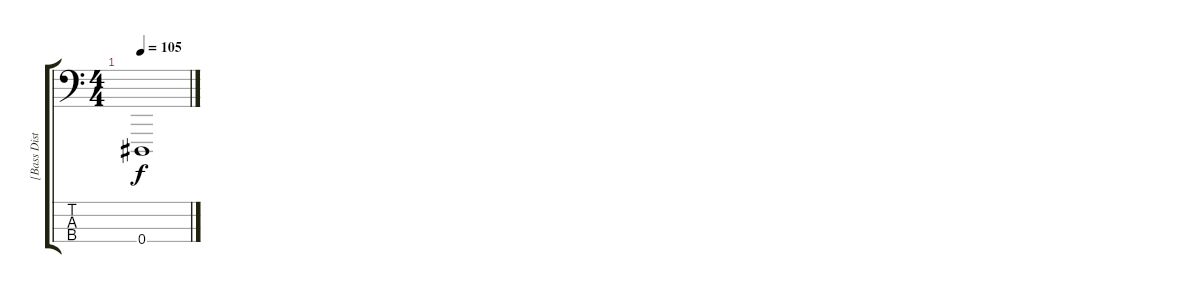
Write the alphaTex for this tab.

\track ("[Bass Distortion]" "[Bass Dist") {instrument lead8bassandlead}
\staff {score tabs}
\tuning (Gb2 Db2 Ab1 Eb1) {hide}
\ts (4 4)
\tempo 105
\clef f4
\ks c
0.4{t}.1{dy f}
